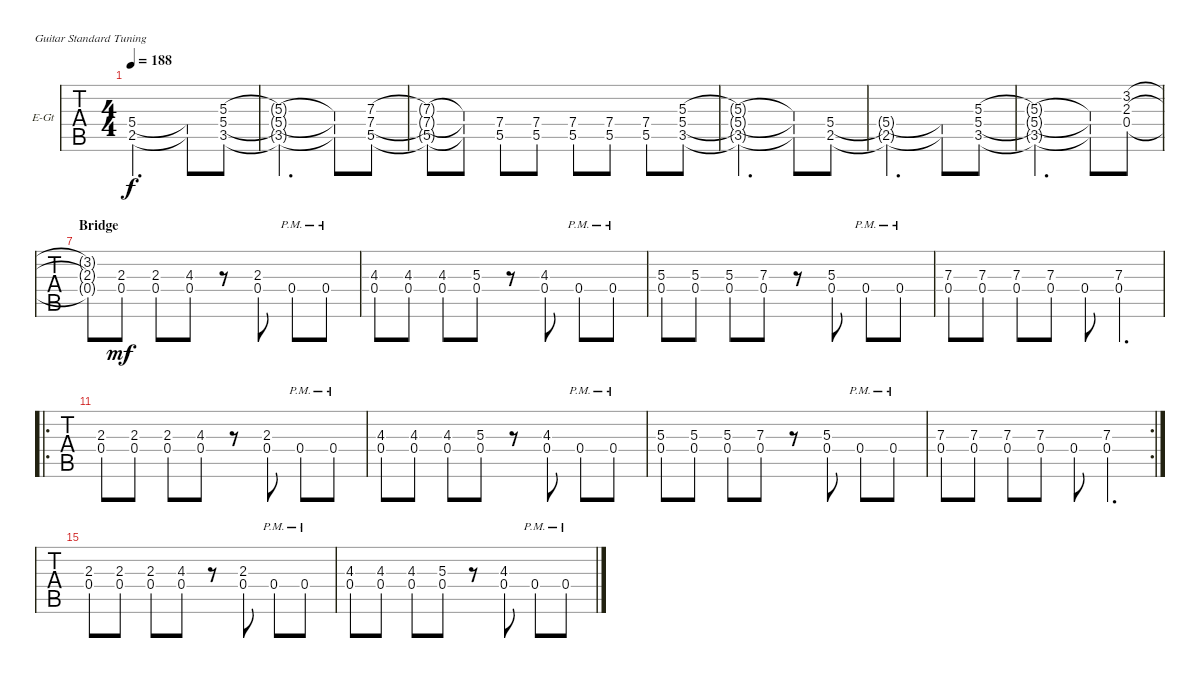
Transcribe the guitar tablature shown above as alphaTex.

\bracketExtendMode nobrackets
\firstSystemTrackNameOrientation horizontal
\otherSystemsTrackNameOrientation horizontal
\defaultBarNumberDisplay FirstOfSystem
\track ("Guitar 1" "E-Gt") {instrument overdrivenguitar}
\staff {tabs}
\tuning (E4 B3 G3 D3 A2 E2)
\ts (4 4)
\tempo 188
\clef g2
\ks c
(5.4{t} 2.5{t}).2{d dy f} (5.4{t} 2.5{t}).8 (5.3 5.4 3.5).8 |
(5.3{t} 5.4{t} 3.5{t}).2{d} (5.3{t} 5.4{t} 3.5{t}).8 (7.3 7.4 5.5).8 |
(7.3{t} 7.4{t} 5.5{t}).8 (7.3{t} 7.4{t} 5.5{t}).8 (7.4 5.5).8 (7.4 5.5).8 (7.4 5.5).8 (7.4 5.5).8 (7.4 5.5).8 (5.3 5.4 3.5).8 |
(5.3{t} 5.4{t} 3.5{t}).2{d} (5.3{t} 5.4{t} 3.5{t}).8 (5.4 2.5).8 |
(5.4{t} 2.5{t}).2{d} (5.4{t} 2.5{t}).8 (5.3 5.4 3.5).8 |
(5.3{t} 5.4{t} 3.5{t}).2{d} (5.3{t} 5.4{t} 3.5{t}).8 (3.2 2.3 0.4).8 |
\section ("" "Bridge")
(3.2{t} 2.3{t} 0.4{t}).8 (2.3 0.4).8{dy mf} (2.3 0.4).8 (4.3 0.4).8 r.8 (2.3 0.4).8 0.4{pm}.8 0.4{pm}.8 |
(4.3 0.4).8 (4.3 0.4).8 (4.3 0.4).8 (5.3 0.4).8 r.8 (4.3 0.4).8 0.4{pm}.8 0.4{pm}.8 |
(5.3 0.4).8 (5.3 0.4).8 (5.3 0.4).8 (7.3 0.4).8 r.8 (5.3 0.4).8 0.4{pm}.8 0.4{pm}.8 |
(7.3 0.4).8 (7.3 0.4).8 (7.3 0.4).8 (7.3 0.4).8 0.4.8 (7.3 0.4).4{d} |
\ro
(2.3 0.4).8 (2.3 0.4).8 (2.3 0.4).8 (4.3 0.4).8 r.8 (2.3 0.4).8 0.4{pm}.8 0.4{pm}.8 |
(4.3 0.4).8 (4.3 0.4).8 (4.3 0.4).8 (5.3 0.4).8 r.8 (4.3 0.4).8 0.4{pm}.8 0.4{pm}.8 |
(5.3 0.4).8 (5.3 0.4).8 (5.3 0.4).8 (7.3 0.4).8 r.8 (5.3 0.4).8 0.4{pm}.8 0.4{pm}.8 |
\rc 2
(7.3 0.4).8 (7.3 0.4).8 (7.3 0.4).8 (7.3 0.4).8 0.4.8 (7.3 0.4).4{d} |
(2.3 0.4).8 (2.3 0.4).8 (2.3 0.4).8 (4.3 0.4).8 r.8 (2.3 0.4).8 0.4{pm}.8 0.4{pm}.8 |
(4.3 0.4).8 (4.3 0.4).8 (4.3 0.4).8 (5.3 0.4).8 r.8 (4.3 0.4).8 0.4{pm}.8 0.4{pm}.8
